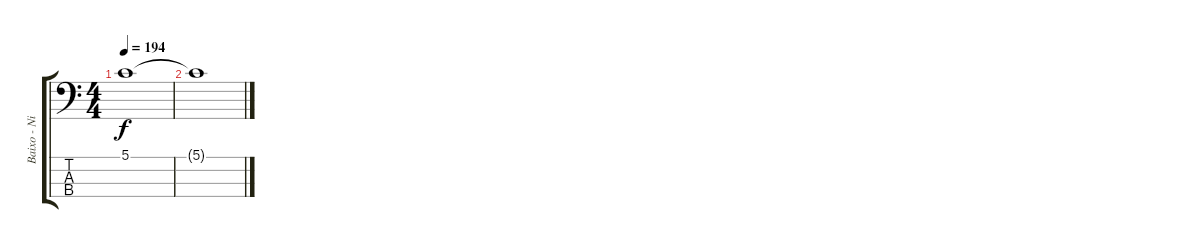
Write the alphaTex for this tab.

\track ("Baixo - Nikola" "Baixo - Ni") {instrument electricbasspick}
\staff {score tabs}
\tuning (G2 D2 A1 E1) {hide}
\ts (4 4)
\tempo 194
\clef f4
\ks c
5.1{t}.1{dy f} |
5.1{t}.1
